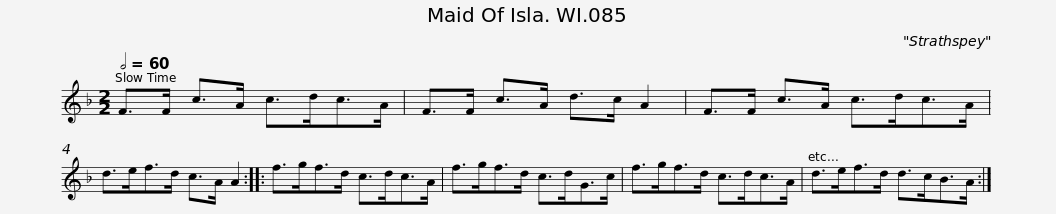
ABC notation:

X:1
L:1/8
Q:1/2=60
M:2/2
I:linebreak $
K:F
V:1 treble
V:1
 F>F c>A c>dc>A | F>F c>A d>c A2 | F>F c>A c>dc>A | d>ef>d c>A A2 ::$ f>gf>d c>dc>A | %5
 f>gf>d c>dG>c | f>gf>d c>dc>A | d>ef>d d>cB>A :| %8
